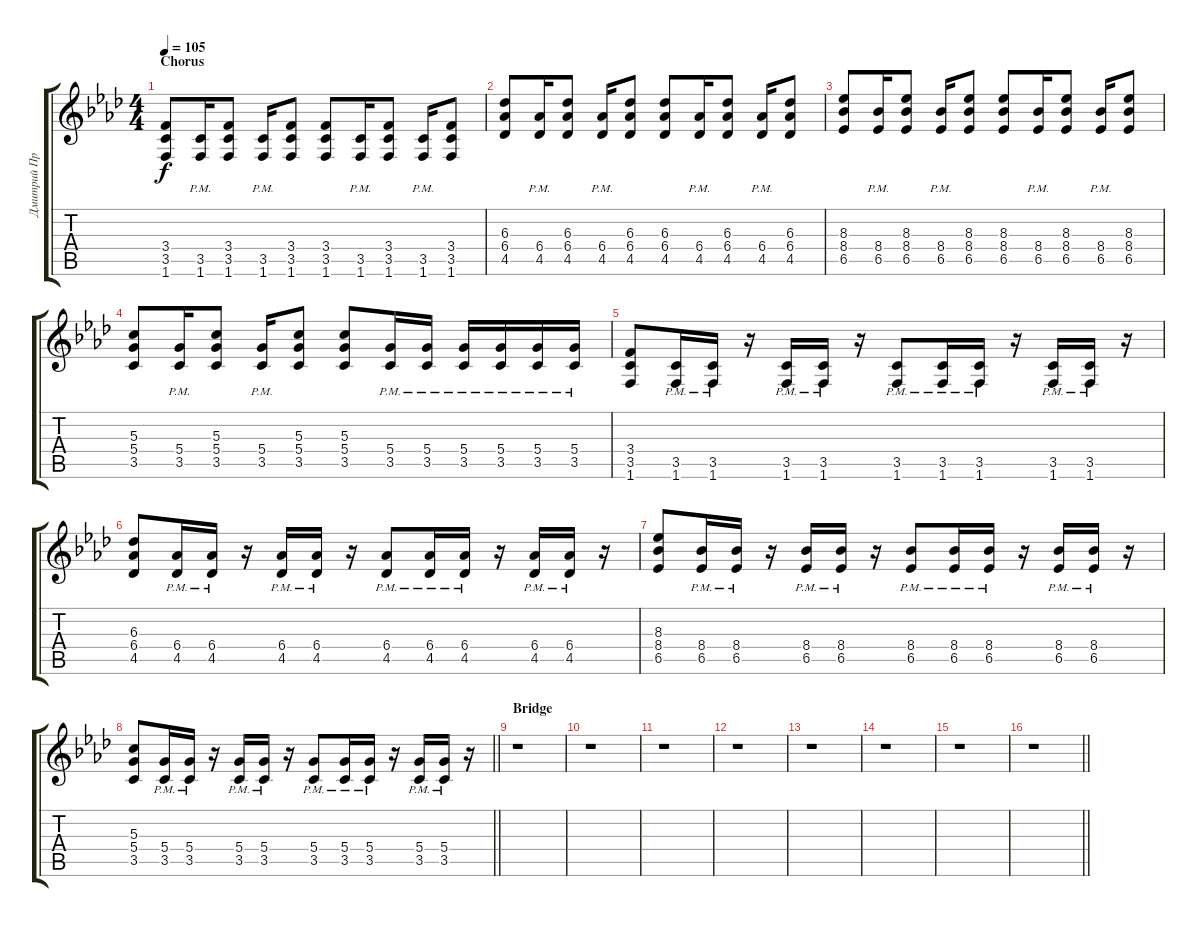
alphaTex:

\track ("Дмитрий Процко" "Дмитрий Пр") {instrument distortionguitar}
\staff {score tabs}
\tuning (E4 B3 G3 D3 A2 E2) {hide}
\ts (4 4)
\section ("" "Chorus")
\tempo 105
\clef g2
\ks ab
(3.4 3.5 1.6).8{dy f} (3.5{pm} 1.6{pm}).16 (3.4 3.5 1.6).8 (3.5{pm} 1.6{pm}).16 (3.4 3.5 1.6).8 (3.4 3.5 1.6).8 (3.5{pm} 1.6{pm}).16 (3.4 3.5 1.6).8 (3.5{pm} 1.6{pm}).16 (3.4 3.5 1.6).8 |
(6.3 6.4 4.5).8 (6.4{pm} 4.5{pm}).16 (6.3 6.4 4.5).8 (6.4{pm} 4.5{pm}).16 (6.3 6.4 4.5).8 (6.3 6.4 4.5).8 (6.4{pm} 4.5{pm}).16 (6.3 6.4 4.5).8 (6.4{pm} 4.5{pm}).16 (6.3 6.4 4.5).8 |
(8.3 8.4 6.5).8 (8.4{pm} 6.5{pm}).16 (8.3 8.4 6.5).8 (8.4{pm} 6.5{pm}).16 (8.3 8.4 6.5).8 (8.3 8.4 6.5).8 (8.4{pm} 6.5{pm}).16 (8.3 8.4 6.5).8 (8.4{pm} 6.5{pm}).16 (8.3 8.4 6.5).8 |
(5.3 5.4 3.5).8 (5.4{pm} 3.5{pm}).16 (5.3 5.4 3.5).8 (5.4{pm} 3.5{pm}).16 (5.3 5.4 3.5).8 (5.3 5.4 3.5).8 (5.4{pm} 3.5{pm}).16 (5.4{pm} 3.5{pm}).16 (5.4{pm} 3.5{pm}).16 (5.4{pm} 3.5{pm}).16 (5.4{pm} 3.5{pm}).16 (5.4{pm} 3.5{pm}).16 |
(3.4 3.5 1.6).8 (3.5{pm} 1.6{pm}).16 (3.5{pm} 1.6{pm}).16 r.16 (3.5{pm} 1.6{pm}).16 (3.5{pm} 1.6{pm}).16 r.16 (3.5{pm} 1.6{pm}).8 (3.5{pm} 1.6{pm}).16 (3.5{pm} 1.6{pm}).16 r.16 (3.5{pm} 1.6{pm}).16 (3.5{pm} 1.6{pm}).16 r.16 |
(6.3 6.4 4.5).8 (6.4{pm} 4.5{pm}).16 (6.4{pm} 4.5{pm}).16 r.16 (6.4{pm} 4.5{pm}).16 (6.4{pm} 4.5{pm}).16 r.16 (6.4{pm} 4.5{pm}).8 (6.4{pm} 4.5{pm}).16 (6.4{pm} 4.5{pm}).16 r.16 (6.4{pm} 4.5{pm}).16 (6.4{pm} 4.5{pm}).16 r.16 |
(8.3 8.4 6.5).8 (8.4{pm} 6.5{pm}).16 (8.4{pm} 6.5{pm}).16 r.16 (8.4{pm} 6.5{pm}).16 (8.4{pm} 6.5{pm}).16 r.16 (8.4{pm} 6.5{pm}).8 (8.4{pm} 6.5{pm}).16 (8.4{pm} 6.5{pm}).16 r.16 (8.4{pm} 6.5{pm}).16 (8.4{pm} 6.5{pm}).16 r.16 |
\barLineRight lightlight
(5.3 5.4 3.5).8 (5.4{pm} 3.5{pm}).16 (5.4{pm} 3.5{pm}).16 r.16 (5.4{pm} 3.5{pm}).16 (5.4{pm} 3.5{pm}).16 r.16 (5.4{pm} 3.5{pm}).8 (5.4{pm} 3.5{pm}).16 (5.4{pm} 3.5{pm}).16 r.16 (5.4{pm} 3.5{pm}).16 (5.4{pm} 3.5{pm}).16 r.16 |
\section ("" "Bridge")
r.1 |
r.1 |
r.1 |
r.1 |
r.1 |
r.1 |
r.1 |
\barLineRight lightlight
r.1
